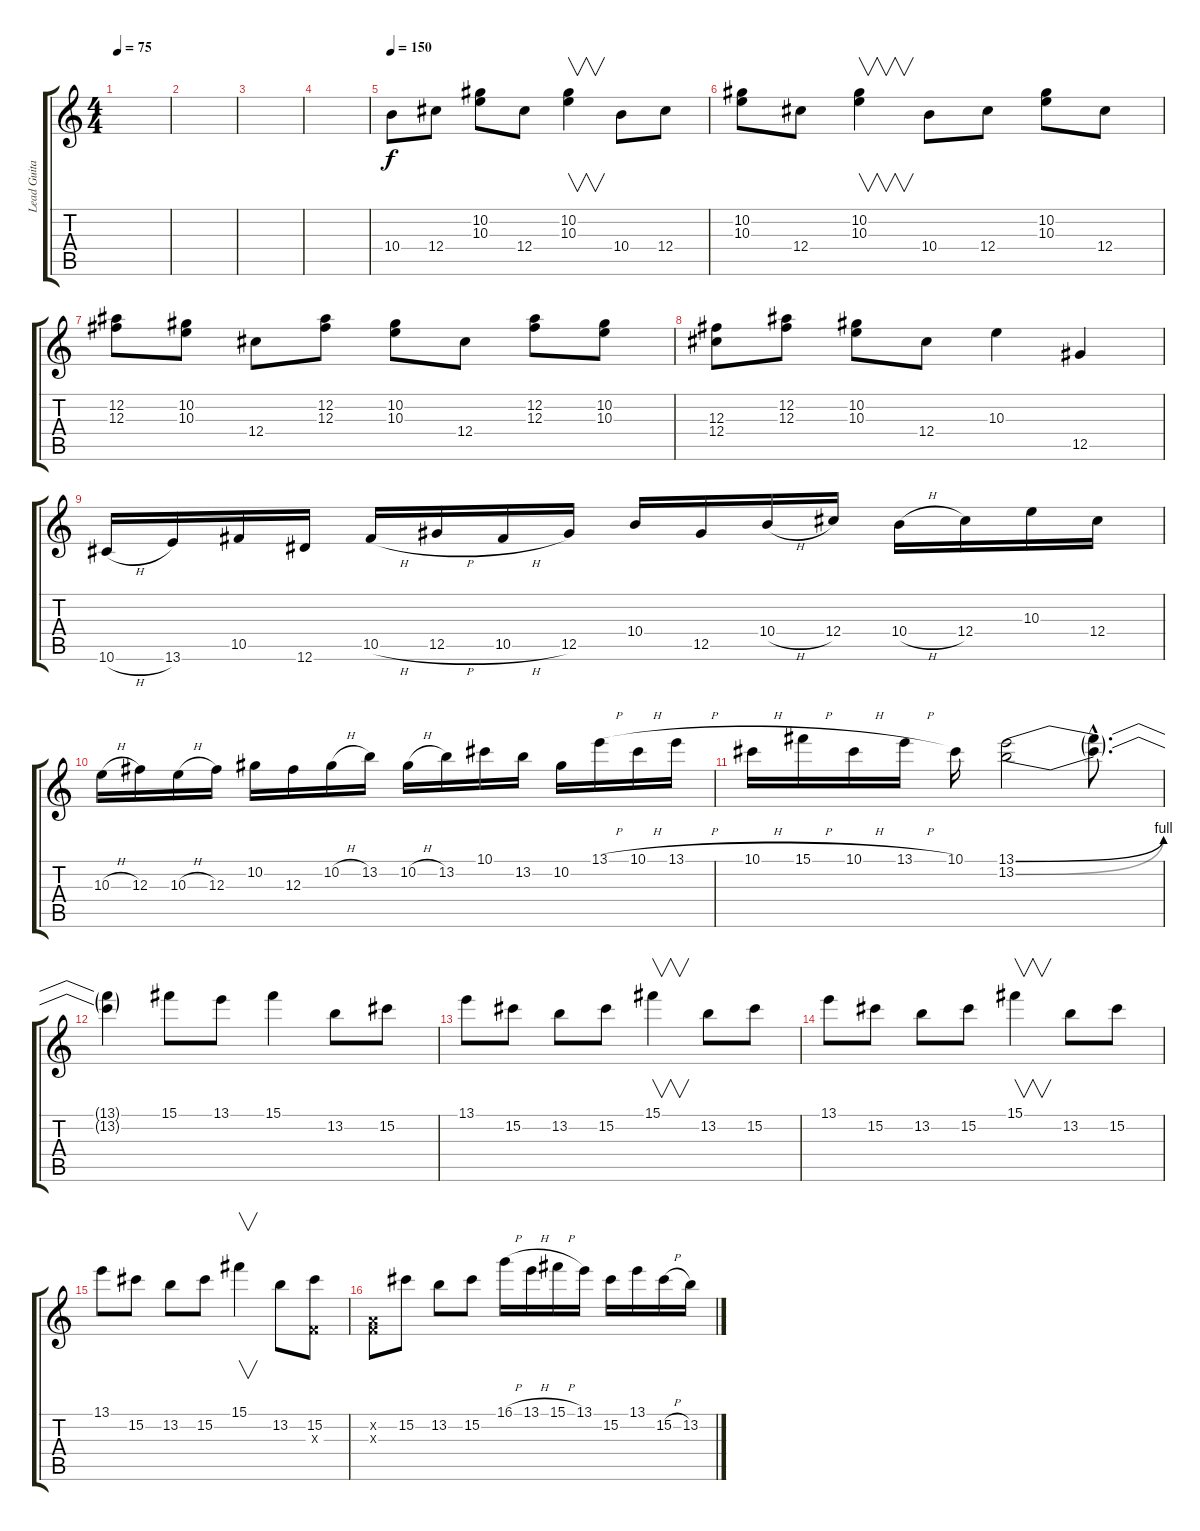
\track ("Lead Guitar" "Lead Guita") {instrument overdrivenguitar}
\staff {score tabs}
\tuning (Eb4 Bb3 Gb3 Db3 Ab2 Eb2) {hide}
\ts (4 4)
\tempo 75
\clef g2
\ks c
|
|
|
|
\tempo 150
10.4.8 12.4.8 (10.2 10.3).8 12.4.8 (10.2 10.3).4{v} 10.4.8 12.4.8 |
(10.2 10.3).8 12.4.8 (10.2 10.3).4{v} 10.4.8 12.4.8 (10.2 10.3).8 12.4.8 |
(12.2 12.3).8 (10.2 10.3).8 12.4.8 (12.2 12.3).8 (10.2 10.3).8 12.4.8 (12.2 12.3).8 (10.2 10.3).8 |
(12.3 12.4).8 (12.2 12.3).8 (10.2 10.3).8 12.4.8 10.3.4 12.5.4 |
10.6{h}.16 13.6.16 10.5.16 12.6.16 10.5{h}.16 12.5{h}.16 10.5{h}.16 12.5.16 10.4.16 12.5.16 10.4{h}.16 12.4.16 10.4{h}.16 12.4.16 10.3.16 12.4.16 |
10.3{h}.16 12.3.16 10.3{h}.16 12.3.16 10.2.16 12.3.16 10.2{h}.16 13.2.16 10.2{h}.16 13.2.16 10.1.16 13.2.16 10.2.16 13.1{h}.16 10.1{h}.16 13.1{h}.16 |
10.1{h}.16 15.1{h}.16 10.1{h}.16 13.1{h}.16 10.1.16 (13.1{be (bend 0 0 60 4)} 13.2{be (bend 0 0 60 4)}).2 (13.1{hac t} 13.2{hac t}).8{d} |
(13.1{t} 13.2{t}).4 15.1.8 13.1.8 15.1.4 13.2.8 15.2.8 |
13.1.8 15.2.8 13.2.8 15.2.8 15.1.4{v} 13.2.8 15.2.8 |
13.1.8 15.2.8 13.2.8 15.2.8 15.1.4{v} 13.2.8 15.2.8 |
13.1.8 15.2.8 13.2.8 15.2.8 15.1.4{v} 13.2.8 (15.2 -1.3{x}).8 |
(-1.2{x} -1.3{x}).8 15.2.8 13.2.8 15.2.8 16.1{h}.16 13.1{h}.16 15.1{h}.16 13.1.16 15.2.16 13.1.16 15.2{h}.16 13.2.16
